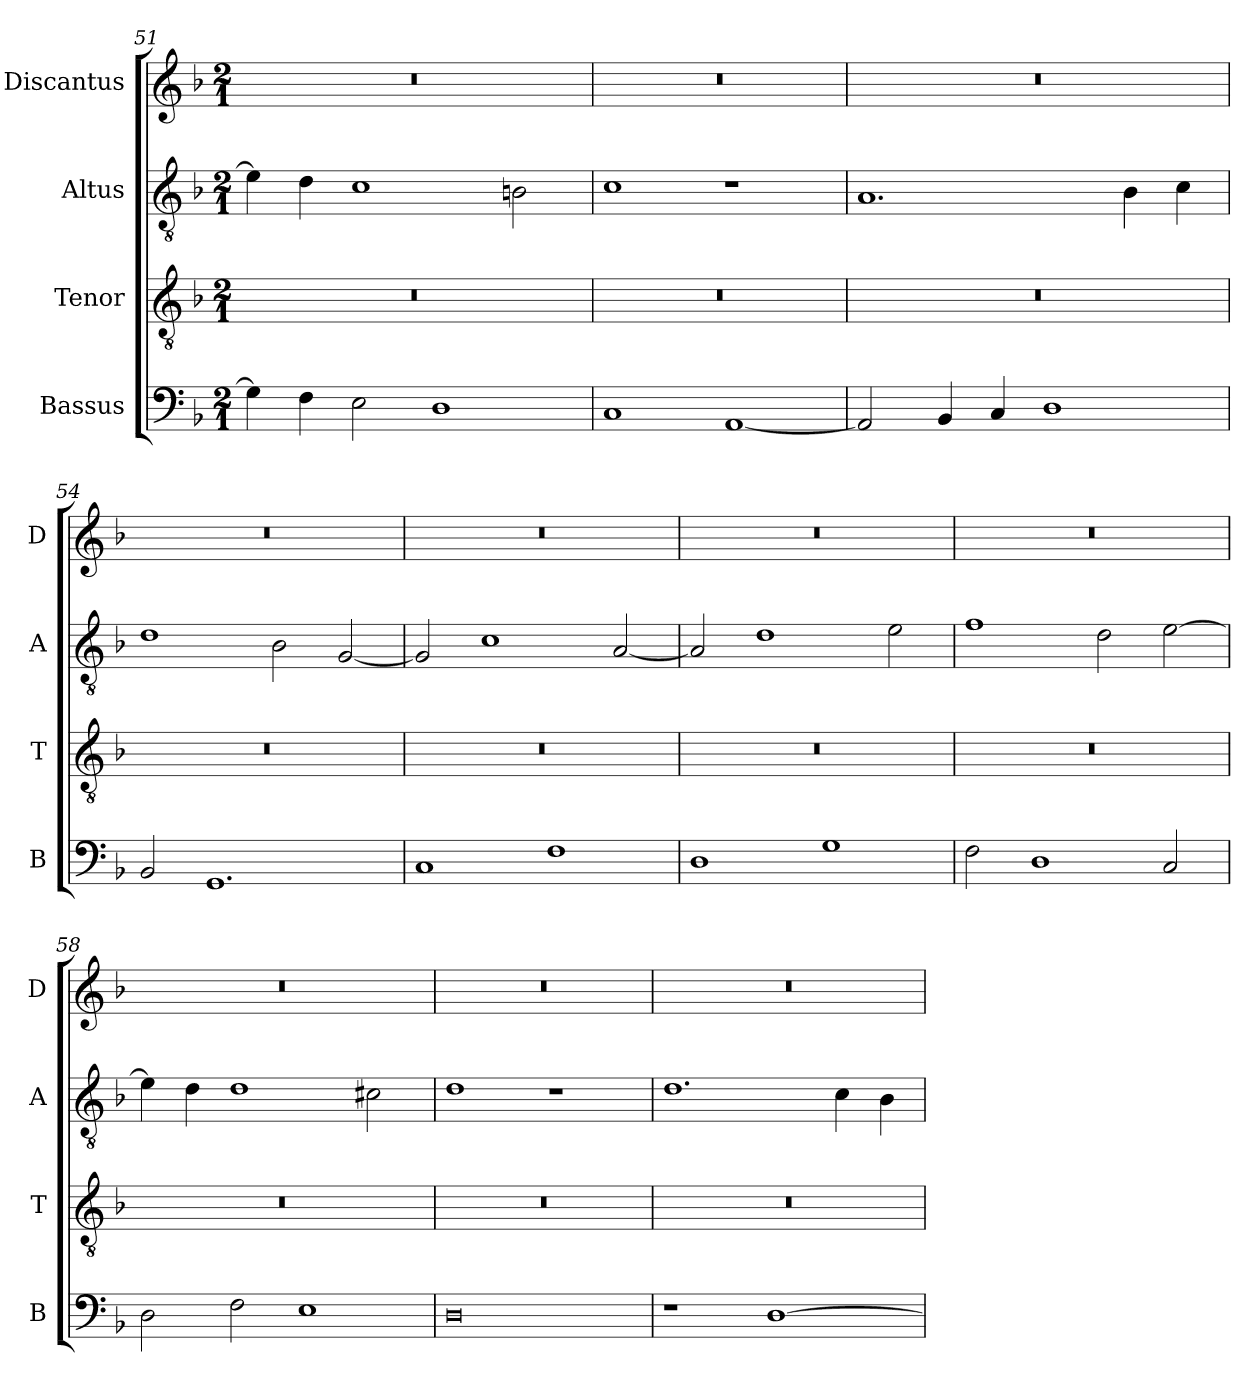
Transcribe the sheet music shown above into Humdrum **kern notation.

**kern	**kern	**kern	**kern
*part4	*part3	*part2	*part1
*staff4	*staff3	*staff2	*staff1
*I"Bassus	*I"Tenor	*I"Altus	*I"Discantus
*I'B	*I'T	*I'A	*I'D
*clefF4	*clefGv2	*clefGv2	*clefG2
*k[b-]	*k[b-]	*k[b-]	*k[b-]
*M2/1	*M2/1	*M2/1	*M2/1
=51	=51	=51	=51
4G\]	0r	4e\]	0r
4F\	.	4d\	.
2E\	.	1c	.
1D	.	.	.
.	.	2Bn\	.
=52	=52	=52	=52
1C	0r	1c	0r
[1AA	.	1r	.
=53	=53	=53	=53
2AA/]	0r	1.A	0r
4BB-/	.	.	.
4C/	.	.	.
1D	.	.	.
.	.	4B-\	.
.	.	4c\	.
=54	=54	=54	=54
2BB-/	0r	1d	0r
1.GG	.	.	.
.	.	2B-\	.
.	.	[2G/	.
=55	=55	=55	=55
1C	0r	2G/]	0r
.	.	1c	.
1F	.	.	.
.	.	[2A/	.
=56	=56	=56	=56
1D	0r	2A/]	0r
.	.	1d	.
1G	.	.	.
.	.	2e\	.
=57	=57	=57	=57
2F\	0r	1f	0r
1D	.	.	.
.	.	2d\	.
2C/	.	[2e\	.
=58	=58	=58	=58
2D\	0r	4e\]	0r
.	.	4d\	.
2F\	.	1d	.
1E	.	.	.
.	.	2c#X\	.
=59	=59	=59	=59
0D	0r	1d	0r
.	.	1r	.
=60	=60	=60	=60
1r	0r	1.d	0r
[1D	.	.	.
.	.	4c\	.
.	.	4B-\	.
=	=	=	=
*-	*-	*-	*-
